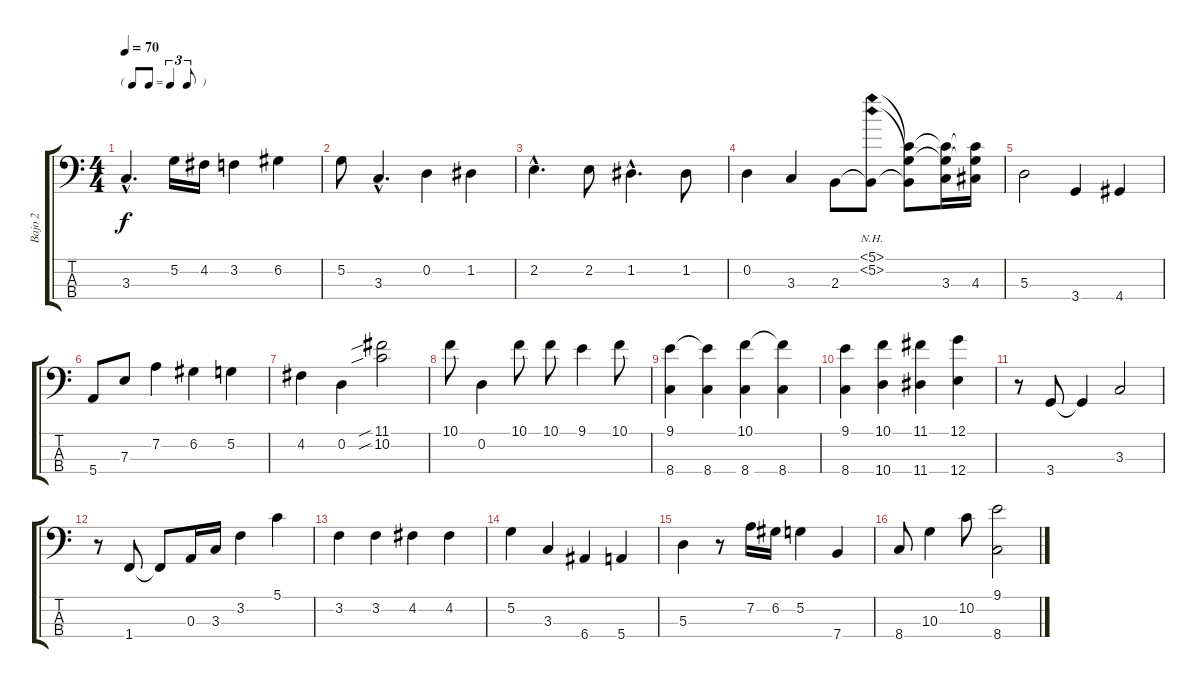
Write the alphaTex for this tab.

\track ("Bajo 2" "Bajo 2") {instrument electricbassfinger}
\staff {score tabs}
\tuning (G2 D2 A1 E1) {hide}
\ts (4 4)
\tf triplet8th
\tempo 70
\clef f4
\ks c
3.3{hac}.4{d dy f instrument electricbassfinger} 5.2.16 4.2.16 3.2.4 6.2.4 |
5.2.8 3.3{hac}.4{d} 0.2.4 1.2.4 |
2.2{hac}.4{d} 2.2.8 1.2{hac}.4{d} 1.2.8 |
0.2.4 3.3.4 2.3.8 (5.1{nh} 5.2{nh} 2.3{t}).8{volume 10} (5.1{t} 5.2{t} 2.3{t}).8 (5.1{t} 5.2{t} 3.3).16 (5.1{t} 5.2{t} 4.3).16 |
5.3.2 3.4.4 4.4.4 |
5.4.8 7.3.8 7.2.4 6.2.4 5.2.4 |
4.2.4 0.2.4 (11.1{sib} 10.2{sib}).2 |
10.1.8 0.2.4 10.1.8 10.1.8 9.1.4 10.1.8 |
(9.1 8.4).4 (9.1{t} 8.4).4 (10.1 8.4).4 (10.1{t} 8.4).4 |
(9.1 8.4).4 (10.1 10.4).4 (11.1 11.4).4 (12.1 12.4).4 |
r.8 3.4.8 3.4{t}.4 3.3.2 |
r.8 1.4.8 1.4{t}.8 0.3.16 3.3.16 3.2.4 5.1.4 |
3.2.4 3.2.4 4.2.4 4.2.4 |
5.2.4 3.3.4 6.4.4 5.4.4 |
5.3.4 r.8 7.2.16 6.2.16 5.2.4 7.4.4 |
8.4.8 10.3.4 10.2.8 (9.1 8.4).2
